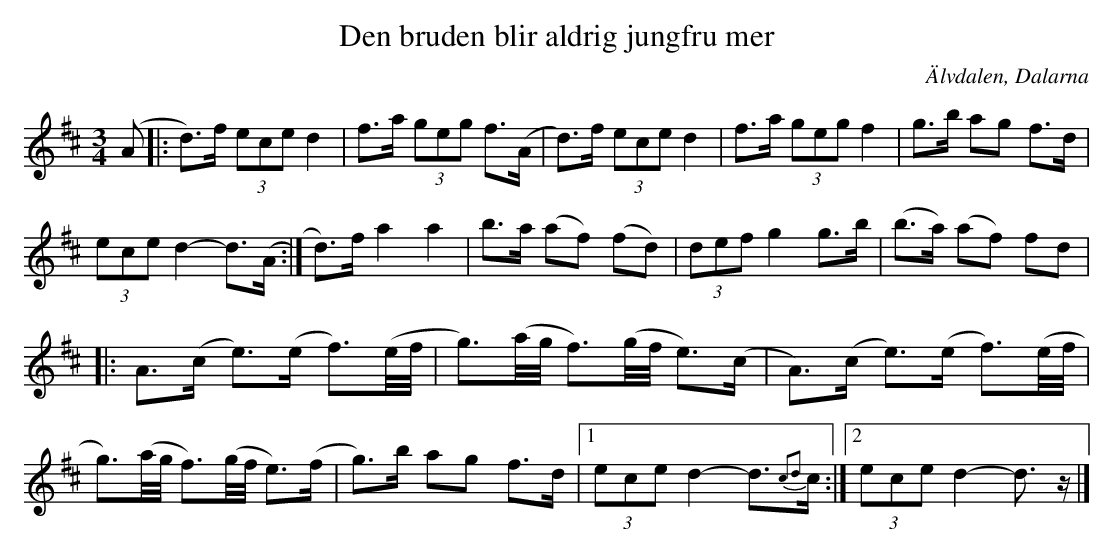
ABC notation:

X:1
T:Den bruden blir aldrig jungfru mer
M:3/4
L:1/8
O:Älvdalen, Dalarna
K:D
(A |: d>)f (3ece d2 | f>a (3geg f>(A | d>)f (3ece d2 | f>a (3geg f2 | g>b ag f>d |
(3ece d2- d>(A :| d>)f a2 a2 | b>a (af) (fd) | (3def g2 g>b | (b>a) (af) fd |
|: A>(c e>)(e f3/2)(e1/4f1/4 | g3/2)(a1/4g1/4 f3/2)(g1/4f1/4 e>)(c | A>)(c e>)(e f3/2)(e1/4f1/4 |
g3/2)(a1/4g1/4 f3/2)(g1/4f1/4 e>)(f | g>)b ag f>d |1 (3ece d2- d3/2{c2d2}c/ :|2 (3ece d2- d3/2 z/ |]
